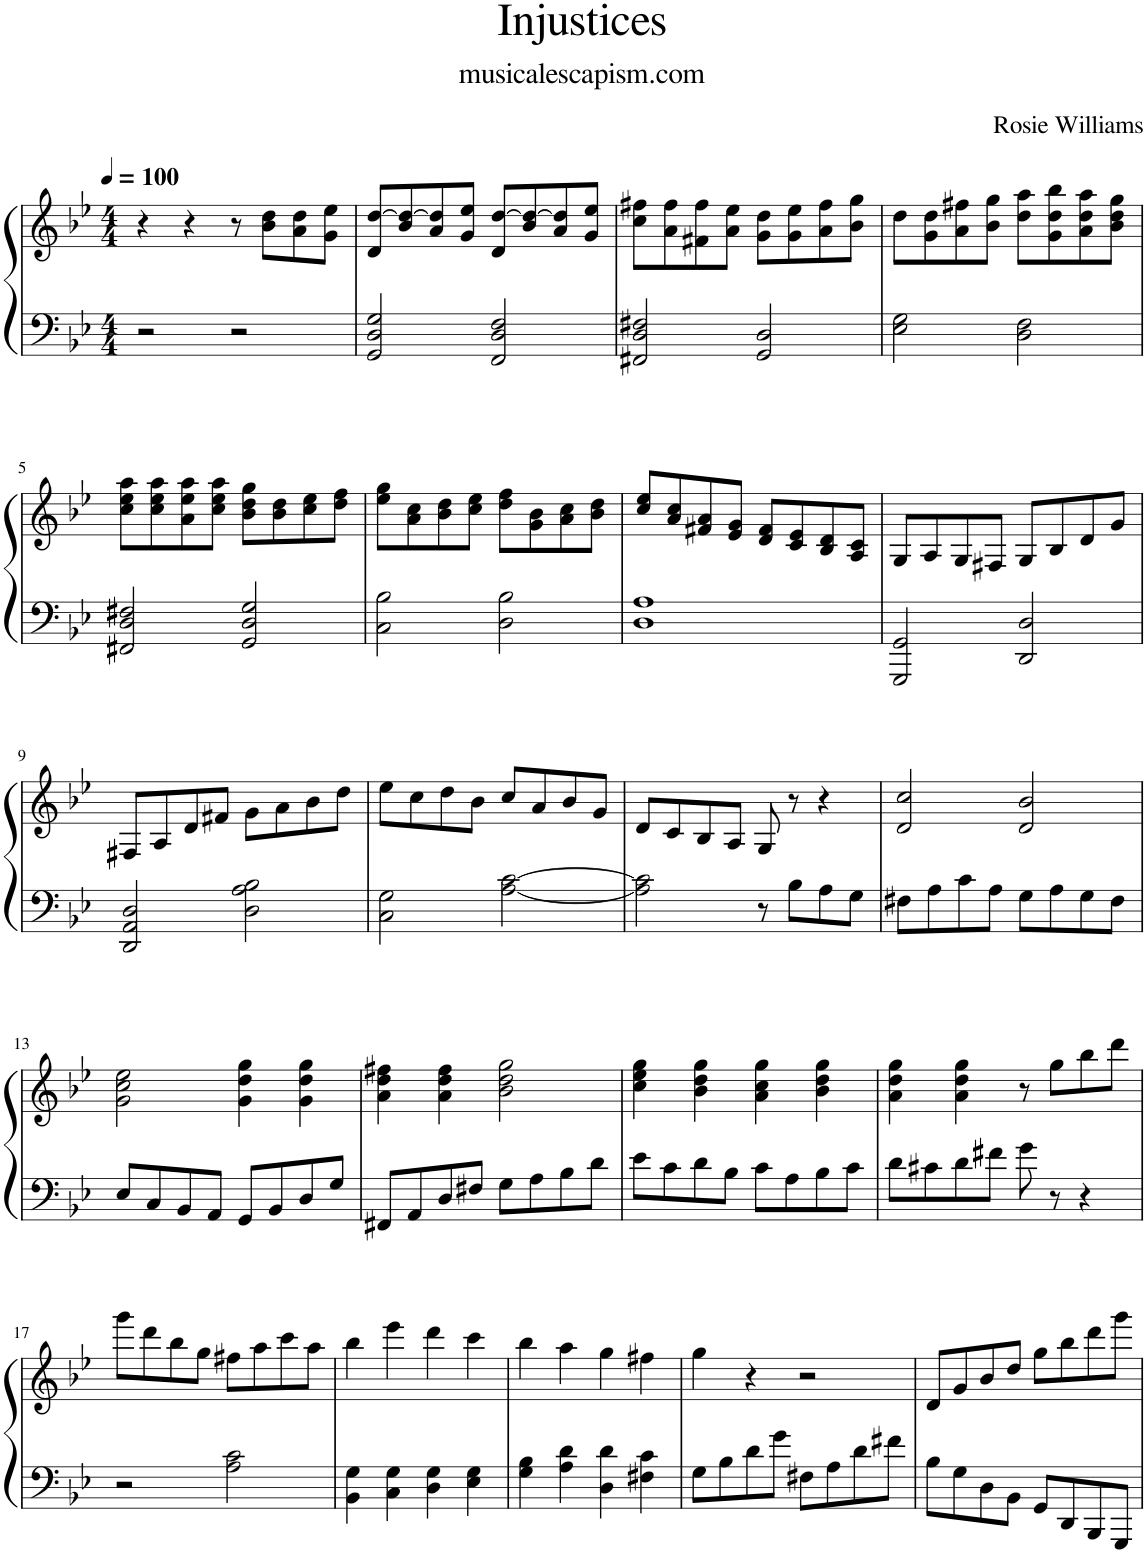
**kern	**kern
*part1	*part1
*staff2	*staff1
*I"Piano	*
*I'Pno.	*
*clefF4	*clefG2
*k[b-e-]	*k[b-e-]
*M4/4	*M4/4
*MM100	*MM100
=1	=1
2r	4r
.	4r
2r	8r
.	8b-\ 8dd\L
.	8a\ 8dd\
.	8g\ 8ee-\J
=2	=2
2GG/ 2D/ 2G/	8d/ [8dd/L
.	8b-/ 8dd/_
.	8a/ 8dd/]
.	8g/ 8ee-/J
2FF/ 2D/ 2F/	8d/ [8dd/L
.	8b-/ 8dd/_
.	8a/ 8dd/]
.	8g/ 8ee-/J
=3	=3
2FF#X/ 2D/ 2F#X/	8cc\ 8ff#X\L
.	8a\ 8ff#\
.	8f#X\ 8ff#\
.	8a\ 8ee-\J
2GG/ 2D/	8g\ 8dd\L
.	8g\ 8ee-\
.	8a\ 8ff#\
.	8b-\ 8gg\J
=4	=4
2E-\ 2G\	8dd\L
.	8g\ 8dd\
.	8a\ 8ff#X\
.	8b-\ 8gg\J
2D\ 2F\	8dd\ 8aa\L
.	8g\ 8dd\ 8bb-\
.	8a\ 8dd\ 8aa\
.	8b-\ 8dd\ 8gg\J
!!LO:LB:g=z
=5	=5
2FF#X/ 2D/ 2F#X/	8cc\ 8ee-\ 8aa\L
.	8cc\ 8ee-\ 8aa\
.	8a\ 8ee-\ 8aa\
.	8cc\ 8ee-\ 8aa\J
2GG/ 2D/ 2G/	8b-\ 8dd\ 8gg\L
.	8b-\ 8dd\
.	8cc\ 8ee-\
.	8dd\ 8ff\J
=6	=6
2C\ 2B-\	8ee-\ 8gg\L
.	8a\ 8cc\
.	8b-\ 8dd\
.	8cc\ 8ee-\J
2D\ 2B-\	8dd\ 8ff\L
.	8g\ 8b-\
.	8a\ 8cc\
.	8b-\ 8dd\J
=7	=7
1D 1A	8cc/ 8ee-/L
.	8a/ 8cc/
.	8f#X/ 8a/
.	8e-/ 8g/J
.	8d/ 8f#/L
.	8c/ 8e-/
.	8B-/ 8d/
.	8A/ 8c/J
=8	=8
2GGG/ 2GG/	8G/L
.	8A/
.	8G/
.	8F#X/J
2DD/ 2D/	8G/L
.	8B-/
.	8d/
.	8g/J
!!LO:LB:g=z
=9	=9
2DD/ 2AA/ 2D/	8F#X/L
.	8A/
.	8d/
.	8f#X/J
2D\ 2A\ 2B-\	8g\L
.	8a\
.	8b-\
.	8dd\J
=10	=10
2C\ 2G\	8ee-\L
.	8cc\
.	8dd\
.	8b-\J
[2A\ [2c\	8cc/L
.	8a/
.	8b-/
.	8g/J
=11	=11
2A\] 2c\]	8d/L
.	8c/
.	8B-/
.	8A/J
8r	8G/
8B-\L	8r
8A\	4r
8G\J	.
=12	=12
8F#X\L	2d/ 2cc/
8A\	.
8c\	.
8A\J	.
8G\L	2d/ 2b-/
8A\	.
8G\	.
8F#\J	.
!!LO:LB:g=z
=13	=13
8E-/L	2g\ 2cc\ 2ee-\
8C/	.
8BB-/	.
8AA/J	.
8GG/L	4g\ 4dd\ 4gg\
8BB-/	.
8D/	4g\ 4dd\ 4gg\
8G/J	.
=14	=14
8FF#X/L	4a\ 4dd\ 4ff#X\
8AA/	.
8D/	4a\ 4dd\ 4ff#\
8F#X/J	.
8G\L	2b-\ 2dd\ 2gg\
8A\	.
8B-\	.
8d\J	.
=15	=15
8e-\L	4cc\ 4ee-\ 4gg\
8c\	.
8d\	4b-\ 4dd\ 4gg\
8B-\J	.
8c\L	4a\ 4cc\ 4gg\
8A\	.
8B-\	4b-\ 4dd\ 4gg\
8c\J	.
=16	=16
8d\L	4a\ 4dd\ 4gg\
8c#X\	.
8d\	4a\ 4dd\ 4gg\
8f#X\J	.
8g\	8r
8r	8gg\L
4r	8bb-\
.	8ddd\J
!!LO:LB:g=z
=17	=17
2r	8ggg\L
.	8ddd\
.	8bb-\
.	8gg\J
2A\ 2c\	8ff#X\L
.	8aa\
.	8ccc\
.	8aa\J
=18	=18
4BB-\ 4G\	4bb-\
4C\ 4G\	4eee-\
4D\ 4G\	4ddd\
4E-\ 4G\	4ccc\
=19	=19
4G\ 4B-\	4bb-\
4A\ 4d\	4aa\
4D\ 4d\	4gg\
4F#X\ 4c\	4ff#X\
=20	=20
8G\L	4gg\
8B-\	.
8d\	4r
8g\J	.
8F#X\L	2r
8A\	.
8d\	.
8f#X\J	.
=21	=21
8B-\L	8d/L
8G\	8g/
8D\	8b-/
8BB-\J	8dd/J
8GG/L	8gg\L
8DD/	8bb-\
8BBB-/	8ddd\
8GGG/J	8ggg\J
=	=
*-	*-
